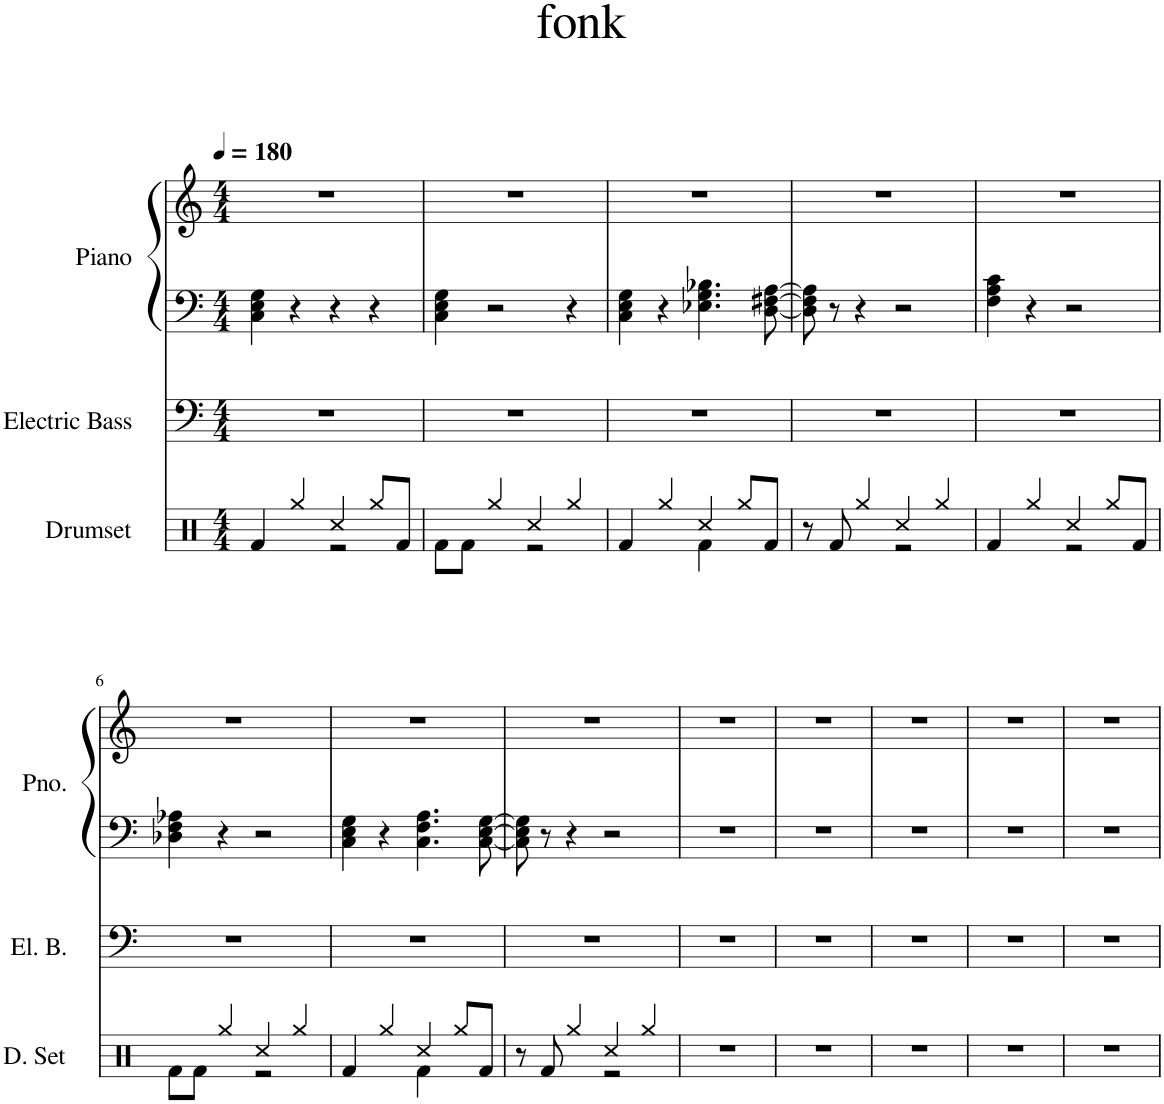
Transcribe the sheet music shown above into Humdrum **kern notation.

**kern	**kern	**kern	**kern
*part3	*part2	*part1	*part1
*staff4	*staff3	*staff2	*staff1
*I"Drumset	*I"Electric Bass	*I"Piano	*
*I'D. Set	*I'El. B.	*I'Pno.	*
*clefX	*clefF4	*clefF4	*clefG2
*	*Trd7c12	*	*
*k[]	*k[]	*k[]	*k[]
*M4/4	*M4/4	*M4/4	*M4/4
*MM180	*MM180	*MM180	*MM180
=1	=1	=1	=1
*^	*	*	*
4Rf/	2ryy	1r	4C\ 4E\ 4G\	1r
4Rgg/	.	.	4r	.
4Rcc/	2r	.	4r	.
8Rgg/L	.	.	4r	.
8Rf/J	.	.	.	.
=2	=2	=2	=2	=2
8Rf\L	2ryy	1r	4C\ 4E\ 4G\	1r
8Rf\J	.	.	.	.
4Rgg/	.	.	2r	.
4Rcc/	2r	.	.	.
4Rgg/	.	.	4r	.
=3	=3	=3	=3	=3
4Rf/	2ryy	1r	4C\ 4E\ 4G\	1r
4Rgg/	.	.	4r	.
4Rcc/	4Rf\	.	4.E-X\ 4.G\ 4.B-X\	.
8Rgg/L	4ryy	.	.	.
8Rf/J	.	.	[8D\ [8F#X\ [8A\	.
=4	=4	=4	=4	=4
8r	2ryy	1r	8D\] 8F#\] 8A\]	1r
8Rf/	.	.	8r	.
4Rgg/	.	.	4r	.
4Rcc/	2r	.	2r	.
4Rgg/	.	.	.	.
=5	=5	=5	=5	=5
4Rf/	2ryy	1r	4F\ 4A\ 4c\	1r
4Rgg/	.	.	4r	.
4Rcc/	2r	.	2r	.
8Rgg/L	.	.	.	.
8Rf/J	.	.	.	.
!!LO:LB:g=z
=6	=6	=6	=6	=6
8Rf\L	2ryy	1r	4D-X\ 4F\ 4A-X\	1r
8Rf\J	.	.	.	.
4Rgg/	.	.	4r	.
4Rcc/	2r	.	2r	.
4Rgg/	.	.	.	.
=7	=7	=7	=7	=7
4Rf/	2ryy	1r	4C\ 4E\ 4G\	1r
4Rgg/	.	.	4r	.
4Rcc/	4Rf\	.	4.C\ 4.F\ 4.A\	.
8Rgg/L	4ryy	.	.	.
8Rf/J	.	.	[8C\ [8E\ [8G\	.
=8	=8	=8	=8	=8
8r	2ryy	1r	8C\] 8E\] 8G\]	1r
8Rf/	.	.	8r	.
4Rgg/	.	.	4r	.
4Rcc/	2r	.	2r	.
4Rgg/	.	.	.	.
*v	*v	*	*	*
=9	=9	=9	=9
1r	1r	1r	1r
=10	=10	=10	=10
1r	1r	1r	1r
=11	=11	=11	=11
1r	1r	1r	1r
=12	=12	=12	=12
1r	1r	1r	1r
=13	=13	=13	=13
1r	1r	1r	1r
=	=	=	=
*-	*-	*-	*-
